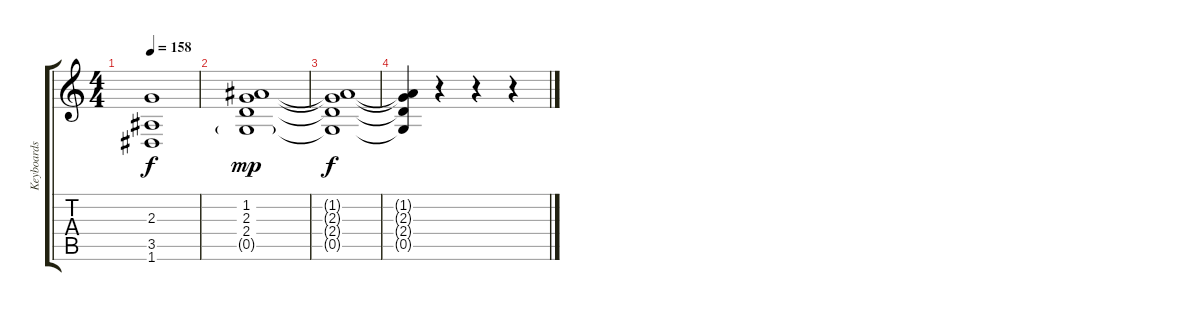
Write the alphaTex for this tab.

\track ("Keyboards" "Keyboards") {instrument stringensemble1}
\staff {score tabs}
\tuning (D5 A4 F4 C4 G3 D3) {hide}
\ts (4 4)
\tempo 158
\clef g2
\ks c
(2.3{t} 3.5{t} 1.6{t}).1{dy f} |
(1.2 2.3 2.4 0.5{g}).1{dy mp} |
(1.2{t} 2.3{t} 2.4{t} 0.5{t}).1{dy f} |
(1.2{t} 2.3{t} 2.4{t} 0.5{t}).4 r.4 r.4 r.4
